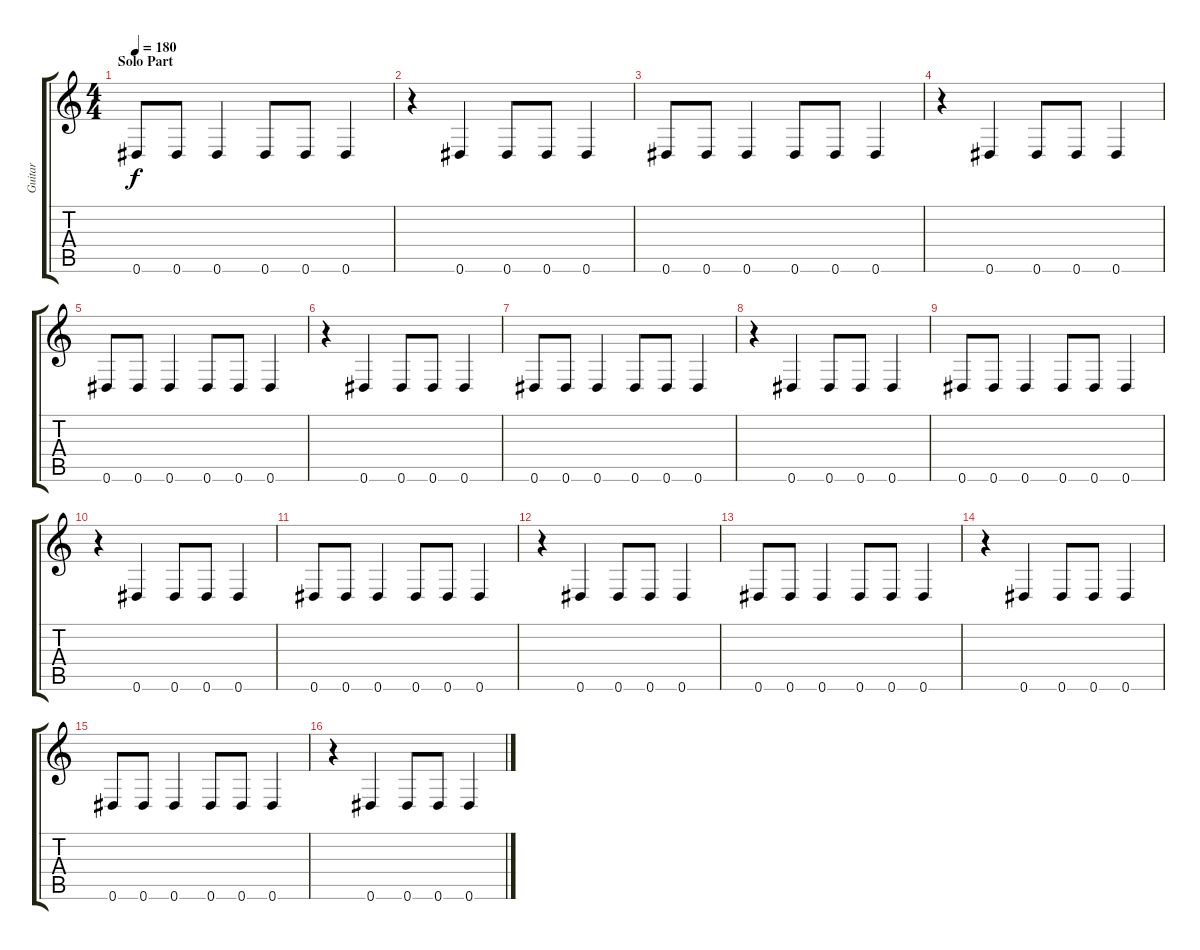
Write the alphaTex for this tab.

\track ("Guitar" "Guitar") {instrument distortionguitar}
\staff {score tabs}
\tuning (Eb4 Bb3 Gb3 Db3 Ab2 Eb2) {hide}
\ts (4 4)
\section ("" "Solo Part")
\tempo 180
\clef g2
\ks c
0.6.8{dy f} 0.6.8 0.6.4 0.6.8 0.6.8 0.6.4 |
r.4 0.6.4 0.6.8 0.6.8 0.6.4 |
0.6.8 0.6.8 0.6.4 0.6.8 0.6.8 0.6.4 |
r.4 0.6.4 0.6.8 0.6.8 0.6.4 |
0.6.8 0.6.8 0.6.4 0.6.8 0.6.8 0.6.4 |
r.4 0.6.4 0.6.8 0.6.8 0.6.4 |
0.6.8 0.6.8 0.6.4 0.6.8 0.6.8 0.6.4 |
r.4 0.6.4 0.6.8 0.6.8 0.6.4 |
0.6.8 0.6.8 0.6.4 0.6.8 0.6.8 0.6.4 |
r.4 0.6.4 0.6.8 0.6.8 0.6.4 |
0.6.8 0.6.8 0.6.4 0.6.8 0.6.8 0.6.4 |
r.4 0.6.4 0.6.8 0.6.8 0.6.4 |
0.6.8 0.6.8 0.6.4 0.6.8 0.6.8 0.6.4 |
r.4 0.6.4 0.6.8 0.6.8 0.6.4 |
0.6.8 0.6.8 0.6.4 0.6.8 0.6.8 0.6.4 |
r.4 0.6.4 0.6.8 0.6.8 0.6.4
